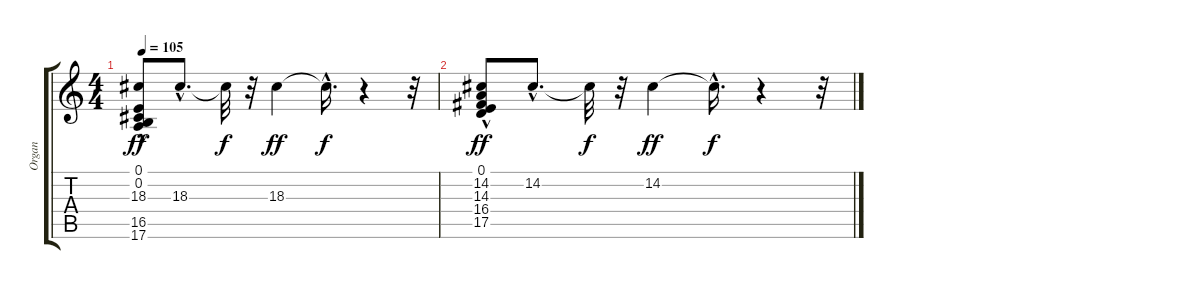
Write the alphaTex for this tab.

\track ("Organ" "Organ") {instrument drawbarorgan}
\staff {score tabs}
\tuning (E4 B3 G3 D3 A2 E2) {hide}
\ts (4 4)
\tempo 105
\clef g2
\ks c
(0.1{hac} 0.2{hac} 18.3 16.5{hac} 17.6{hac}).8{dy ff} 18.3{hac}.8{d} 18.3{t}.32{dy f} r.32 18.3.4{dy ff} 18.3{hac t}.16{d dy f} r.4 r.32 |
(0.1{hac} 14.2 14.3{hac} 16.4{hac} 17.5{hac}).8{dy ff} 14.2{hac}.8{d} 14.2{t}.32{dy f} r.32 14.2.4{dy ff} 14.2{hac t}.16{d dy f} r.4 r.32
